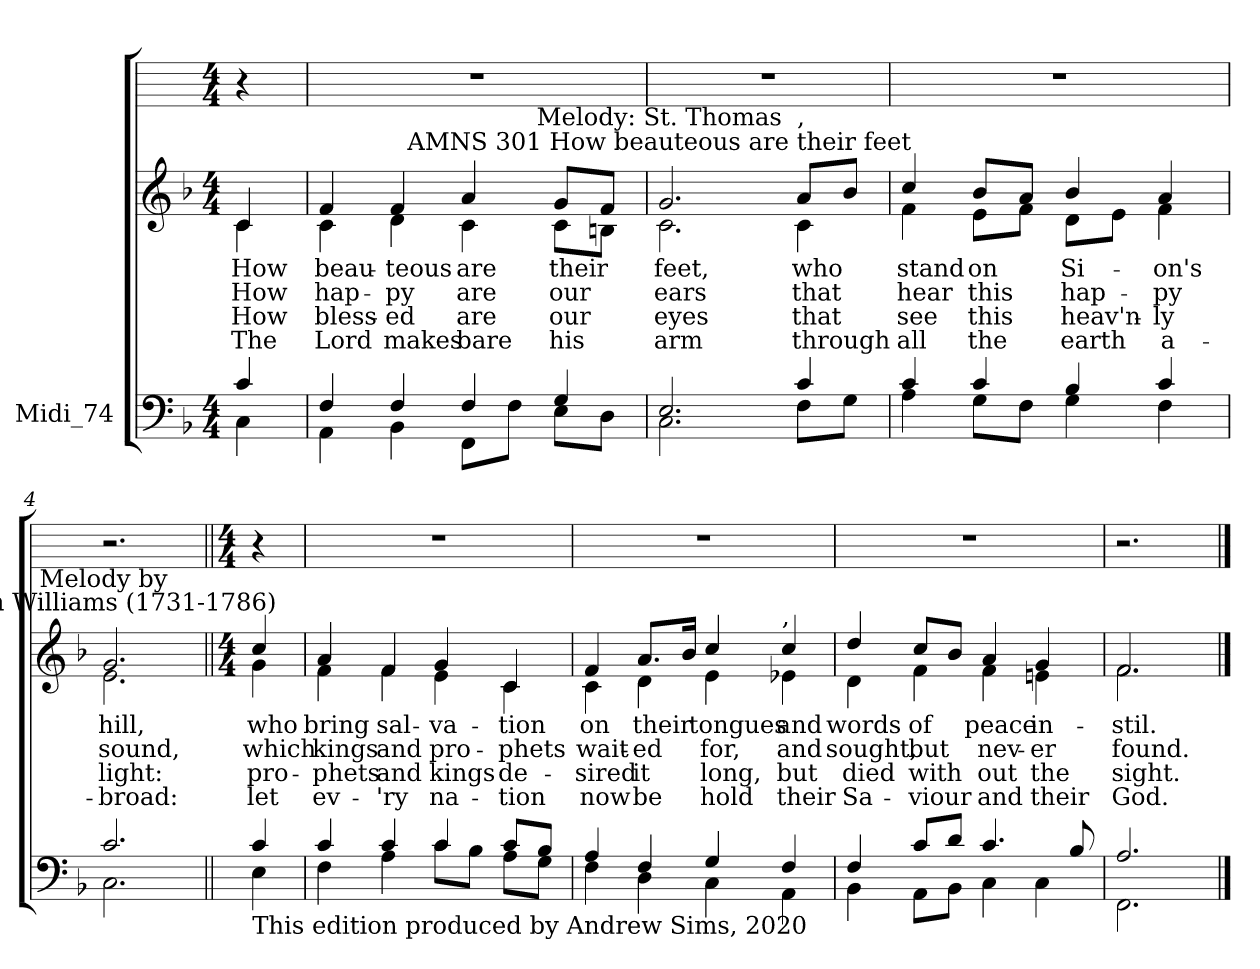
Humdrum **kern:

**kern	**kern	**text	**text	**text	**text	**kern
*part3	*part2	*part2	*part2	*part2	*part2	*part1
*staff3	*staff2	*staff2	*staff2	*staff2	*staff2	*staff1
*I"Midi_74	*	*	*	*	*	*
*clefF4	*clefG2	*	*	*	*	*
*k[b-]	*k[b-]	*	*	*	*	*
*F:	*F:	*	*	*	*	*
*M4/4	*M4/4	*	*	*	*	*M4/4
=	=	=	=	=	=	=
*^	*	*	*	*	*	*
!	!	!LO:TX:a:cj:t=Isaac Watts\n(1674-1748)	!	!	!	!	!
!	!	!	!LO:LY:b	!LO:LY:b	!LO:LY:b	!LO:LY:b	!
*	*	*^	*	*	*	*	*
4c/	4C\	4c/	4c\	How	How	How	The	4r
=1	=1	=1	=1	=1	=1	=1	=1	=1
!	!	!	!	!LO:LY:b	!LO:LY:b	!LO:LY:b	!LO:LY:b	!
4F/	4AA\	4f/	4c\	beau-	-hap-	-bless-	-Lord	1r
!	!	!	!	!LO:LY:b	!LO:LY:b	!LO:LY:b	!LO:LY:b	!
4F/	4BB-\	4f/	4d\	teous	py	ed	makes	.
!	!	!	!	!LO:LY:b	!LO:LY:b	!LO:LY:b	!LO:LY:b	!
4F/	8FF\L	4a/	4c\	are	are	are	bare	.
.	8F\J	.	.	.	.	.	.	.
!	!	!	!	!LO:LY:b	!LO:LY:b	!LO:LY:b	!LO:LY:b	!
4G/	8E\L	8g/L	8c\L	their	our	our	his	.
.	8D\J	8f/J	8Bn\J	.	.	.	.	.
=2	=2	=2	=2	=2	=2	=2	=2	=2
!	!	!LO:TX:a:cj:t=AMNS 301 How beauteous are their feet	!	!	!	!	!	!
!	!	!LO:TX:a:cj:t=Melody&colon; St. Thomas	!	!	!	!	!	!
!	!	!	!	!LO:LY:b	!LO:LY:b	!LO:LY:b	!LO:LY:b	!
2.E/	2.C\	2.g/	2.c\	feet,	ears	eyes	arm	1r
!	!	!LO:TX:a:t=,	!	!	!	!	!	!
!	!	!	!	!LO:LY:b	!LO:LY:b	!LO:LY:b	!LO:LY:b	!
4c/	8F\L	8a/L	4c\	who	that	that	through	.
.	8G\J	8b-/J	.	.	.	.	.	.
=3	=3	=3	=3	=3	=3	=3	=3	=3
!	!	!	!	!LO:LY:b	!LO:LY:b	!LO:LY:b	!LO:LY:b	!
4c/	4A\	4cc/	4f\	stand	hear	see	all	1r
!	!	!	!	!LO:LY:b	!LO:LY:b	!LO:LY:b	!LO:LY:b	!
4c/	8G\L	8b-/L	8e\L	on	this	this	the	.
.	8F\J	8a/J	8f\J	.	.	.	.	.
!	!	!	!	!LO:LY:b	!LO:LY:b	!LO:LY:b	!LO:LY:b	!
4B-/	4G\	4b-/	8d\L	Si-	-hap-	-heav'n-	-earth	.
.	.	.	8e\J	.	.	.	.	.
!	!	!	!	!LO:LY:b	!LO:LY:b	!LO:LY:b	!LO:LY:b	!
4c/	4F\	4a/	4f\	on's	py	ly	a-	.
=4	=4	=4	=4	=4	=4	=4	=4	=4
!	!	!LO:TX:a:cj:t=Melody by\nAaron Williams (1731-1786)	!	!	!	!	!	!
!	!	!	!	!LO:LY:b	!LO:LY:b	!LO:LY:b	!LO:LY:b	!
2.c/	2.C\	2.g/	2.e\	-hill,	sound,	light:	broad:	2.r
!!LO:LB:g=z
=5||	=5||	=5||	=5||	=5||	=5||	=5||	=5||	=5||
*	*	*M4/4	*	*	*	*	*	*M4/4
!LO:TX:b:t=This edition produced by Andrew Sims, 2020	!	!	!	!	!	!	!	!
!	!	!	!	!LO:LY:b	!LO:LY:b	!LO:LY:b	!LO:LY:b	!
4c/	4E\	4cc/	4g\	who	which	pro-	-let	4r
=6	=6	=6	=6	=6	=6	=6	=6	=6
!	!	!	!	!LO:LY:b	!LO:LY:b	!LO:LY:b	!LO:LY:b	!
4c/	4F\	4a/	4f\	bring	kings	phets	ev-	1r
!	!	!	!	!LO:LY:b	!LO:LY:b	!LO:LY:b	!LO:LY:b	!
4c/	4A\	4f/	4f\	-sal-	-and	and	'ry	.
!	!	!	!	!LO:LY:b	!LO:LY:b	!LO:LY:b	!LO:LY:b	!
4c/	8c\L	4g/	4e\	va-	-pro-	-kings	na-	.
.	8B-\J	.	.	.	.	.	.	.
!	!	!	!	!LO:LY:b	!LO:LY:b	!LO:LY:b	!LO:LY:b	!
8c/L	8A\L	4c/	4c\	-tion	phets	de-	-tion	.
8B-/J	8G\J	.	.	.	.	.	.	.
=7	=7	=7	=7	=7	=7	=7	=7	=7
!	!	!	!	!LO:LY:b	!LO:LY:b	!LO:LY:b	!LO:LY:b	!
4A/	4F\	4f/	4c\	on	wait-	-sired	now	1r
!	!	!	!	!LO:LY:b	!LO:LY:b	!LO:LY:b	!LO:LY:b	!
4F/	4D\	8.a/L	4d\	their	ed	it	be	.
.	.	16b-/J	.	.	.	.	.	.
!	!	!	!	!LO:LY:b	!LO:LY:b	!LO:LY:b	!LO:LY:b	!
4G/	4C\	4cc/	4e\	tongues	for,	long,	hold	.
!	!	!LO:TX:a:t=,	!	!	!	!	!	!
!	!	!	!	!LO:LY:b	!LO:LY:b	!LO:LY:b	!LO:LY:b	!
4F/	4AA\	4cc/	4e-X\	and	and	but	their	.
=8	=8	=8	=8	=8	=8	=8	=8	=8
!	!	!	!	!LO:LY:b	!LO:LY:b	!LO:LY:b	!LO:LY:b	!
4F/	4BB-\	4dd/	4d\	words	sought,	died	Sa-	1r
!	!	!	!	!LO:LY:b	!LO:LY:b	!LO:LY:b	!LO:LY:b	!
8c/L	8AA\L	8cc/L	4f\	-of	but	with	viour	.
8d/J	8BB-\J	8b-/J	.	.	.	.	.	.
!	!	!	!	!LO:LY:b	!LO:LY:b	!LO:LY:b	!LO:LY:b	!
4.c/	4C\	4a/	4f\	peace	nev-	-out	and	.
!	!	!	!	!LO:LY:b	!LO:LY:b	!LO:LY:b	!LO:LY:b	!
.	4C\	4g/	4en\	in-	-er	the	their	.
8B-/	.	.	.	.	.	.	.	.
=9	=9	=9	=9	=9	=9	=9	=9	=9
!	!	!	!	!LO:LY:b	!LO:LY:b	!LO:LY:b	!LO:LY:b	!
2.A/	2.FF\	2.f/	2.f\	stil.	found.	sight.	God.	2.r
*v	*v	*	*	*	*	*	*	*
*	*v	*v	*	*	*	*	*
==	==	==	==	==	==	==
*-	*-	*-	*-	*-	*-	*-
